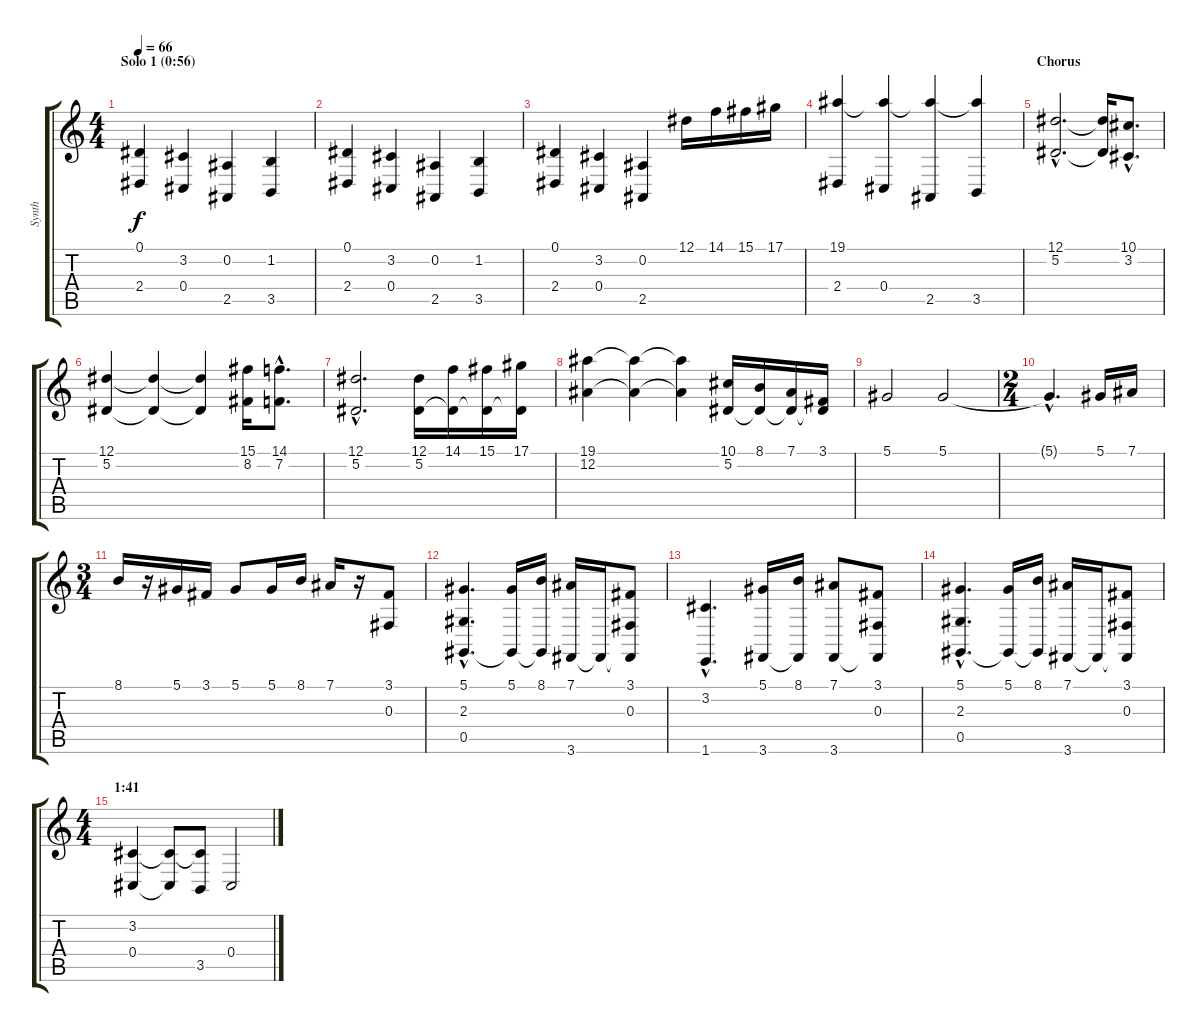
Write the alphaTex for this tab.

\track ("Synth" "Synth") {instrument stringensemble1}
\staff {score tabs}
\tuning (Eb4 Bb3 Gb3 Db3 Ab2 Eb2) {hide}
\ts (4 4)
\section ("" "Solo 1 (0:56)")
\tempo 66
\clef g2
\ks c
(0.1 2.4).4{dy f} (3.2 0.4).4 (0.2 2.5).4 (1.2 3.5).4 |
(0.1 2.4).4 (3.2 0.4).4 (0.2 2.5).4 (1.2 3.5).4 |
(0.1 2.4).4 (3.2 0.4).4 (0.2 2.5).4 12.1.16 14.1.16 15.1.16 17.1.16 |
(19.1 2.4).4 (19.1{t} 0.4).4 (19.1{t} 2.5).4 (19.1{t} 3.5).4 |
\section ("" "Chorus")
(12.1{hac} 5.2{hac}).2{d} (12.1{t} 5.2{t}).16 (10.1{hac} 3.2{hac}).8{d} |
(12.1 5.2).4 (12.1{t} 5.2{t}).4 (12.1{t} 5.2{t}).4 (15.1 8.2).16 (14.1{hac} 7.2{hac}).8{d} |
(12.1{hac} 5.2{hac}).2{d} (12.1 5.2).16 (14.1 5.2{t}).16 (15.1 5.2{t}).16 (17.1 5.2{t}).16 |
(19.1 12.2).4 (19.1{t} 12.2{t}).4 (19.1{t} 12.2{t}).4 (10.1 5.2).16 (8.1 5.2{t}).16 (7.1 5.2{t}).16 (3.1 5.2{t}).16 |
5.1.2 5.1.2 |
\ts (2 4)
5.1{hac t}.4{d} 5.1.16 7.1.16 |
\ts (3 4)
8.1.16 r.16 5.1.16 3.1.16 5.1.8 5.1.16 8.1.16 7.1.16 r.16 (3.1 0.3).8 |
(5.1{hac} 2.3{hac} 0.5{hac}).4{d} (5.1 0.5{t}).16 (8.1 0.5{t}).16 (7.1 3.6).16 3.6{t}.16 (3.1 0.3 3.6{t}).8 |
(3.2{hac} 1.6{hac}).4{d} (5.1 3.6).16 (8.1 3.6{t}).16 (7.1 3.6).8 (3.1 0.3 3.6{t}).8 |
(5.1{hac} 2.3{hac} 0.5{hac}).4{d} (5.1 0.5{t}).16 (8.1 0.5{t}).16 (7.1 3.6).16 3.6{t}.16 (3.1 0.3 3.6{t}).8 |
\ts (4 4)
\section ("" "1:41")
(3.2 0.4).4 (3.2{t} 0.4{t}).8 (3.2{t} 3.5).8 0.4.2
